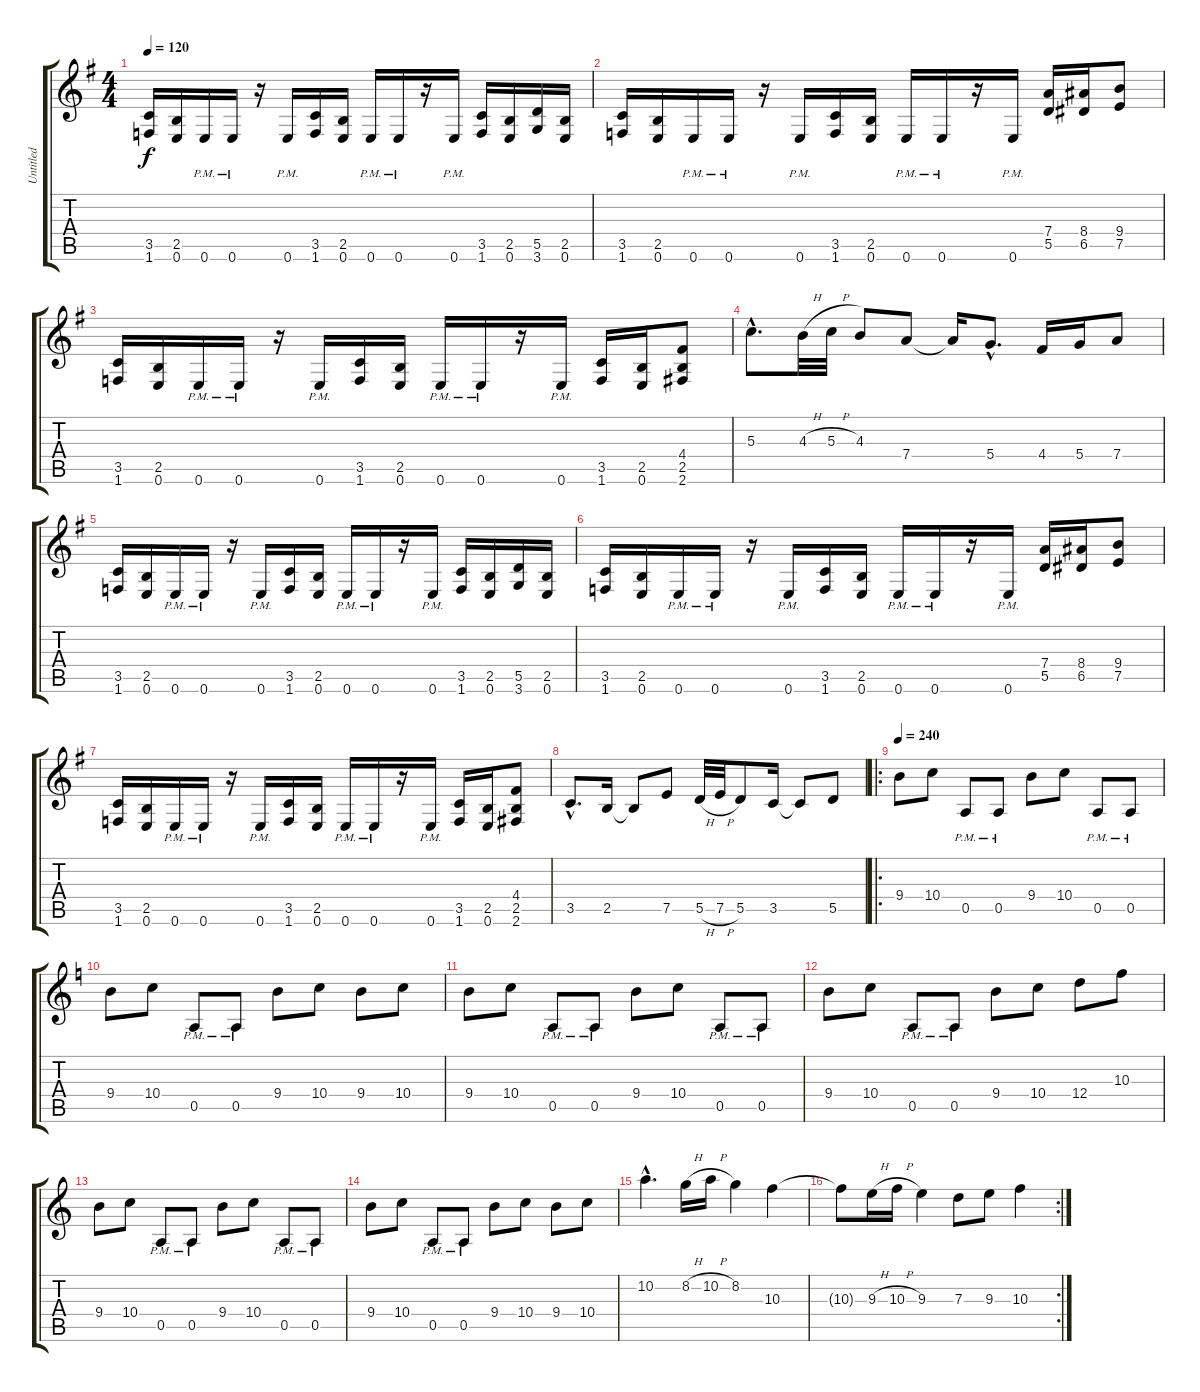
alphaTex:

\track ("Untitled" "Untitled") {instrument distortionguitar}
\staff {score tabs}
\tuning (E4 B3 G3 D3 A2 E2) {hide}
\ts (4 4)
\tempo 120
\clef g2
\ks g
(3.5 1.6).16{dy f instrument distortionguitar} (2.5 0.6).16 0.6{pm}.16 0.6{pm}.16 r.16 0.6{pm}.16 (3.5 1.6).16 (2.5 0.6).16 0.6{pm}.16 0.6{pm}.16 r.16 0.6{pm}.16 (3.5 1.6).16 (2.5 0.6).16 (5.5 3.6).16 (2.5 0.6).16 |
(3.5 1.6).16 (2.5 0.6).16 0.6{pm}.16 0.6{pm}.16 r.16 0.6{pm}.16 (3.5 1.6).16 (2.5 0.6).16 0.6{pm}.16 0.6{pm}.16 r.16 0.6{pm}.16 (7.4 5.5).16 (8.4 6.5).16 (9.4 7.5).8 |
(3.5 1.6).16 (2.5 0.6).16 0.6{pm}.16 0.6{pm}.16 r.16 0.6{pm}.16 (3.5 1.6).16 (2.5 0.6).16 0.6{pm}.16 0.6{pm}.16 r.16 0.6{pm}.16 (3.5 1.6).16 (2.5 0.6).16 (4.4 2.5 2.6).8 |
5.3{hac}.8{d} 4.3{h}.32 5.3{h}.32 4.3.8 7.4.8 7.4{t}.16 5.4{hac}.8{d} 4.4.16 5.4.16 7.4.8 |
(3.5 1.6).16 (2.5 0.6).16 0.6{pm}.16 0.6{pm}.16 r.16 0.6{pm}.16 (3.5 1.6).16 (2.5 0.6).16 0.6{pm}.16 0.6{pm}.16 r.16 0.6{pm}.16 (3.5 1.6).16 (2.5 0.6).16 (5.5 3.6).16 (2.5 0.6).16 |
(3.5 1.6).16 (2.5 0.6).16 0.6{pm}.16 0.6{pm}.16 r.16 0.6{pm}.16 (3.5 1.6).16 (2.5 0.6).16 0.6{pm}.16 0.6{pm}.16 r.16 0.6{pm}.16 (7.4 5.5).16 (8.4 6.5).16 (9.4 7.5).8 |
(3.5 1.6).16 (2.5 0.6).16 0.6{pm}.16 0.6{pm}.16 r.16 0.6{pm}.16 (3.5 1.6).16 (2.5 0.6).16 0.6{pm}.16 0.6{pm}.16 r.16 0.6{pm}.16 (3.5 1.6).16 (2.5 0.6).16 (4.4 2.5 2.6).8 |
3.5{hac}.8{d} 2.5.16 2.5{t}.8 7.5.8 5.5{h}.32 7.5{h}.32 5.5.8 3.5.16 3.5{t}.8 5.5.8 |
\ro
\tempo 240
9.4.8 10.4.8 0.5{pm}.8 0.5{pm}.8 9.4.8 10.4.8 0.5{pm}.8 0.5{pm}.8 |
\ks c
9.4.8 10.4.8 0.5{pm}.8 0.5{pm}.8 9.4.8 10.4.8 9.4.8 10.4.8 |
9.4.8 10.4.8 0.5{pm}.8 0.5{pm}.8 9.4.8 10.4.8 0.5{pm}.8 0.5{pm}.8 |
9.4.8 10.4.8 0.5{pm}.8 0.5{pm}.8 9.4.8 10.4.8 12.4.8 10.3.8 |
9.4.8 10.4.8 0.5{pm}.8 0.5{pm}.8 9.4.8 10.4.8 0.5{pm}.8 0.5{pm}.8 |
9.4.8 10.4.8 0.5{pm}.8 0.5{pm}.8 9.4.8 10.4.8 9.4.8 10.4.8 |
10.2{hac}.4{d} 8.2{h}.16 10.2{h}.16 8.2.4 10.3.4 |
\rc 2
10.3{t}.8 9.3{h}.16 10.3{h}.16 9.3.4 7.3.8 9.3.8 10.3.4
